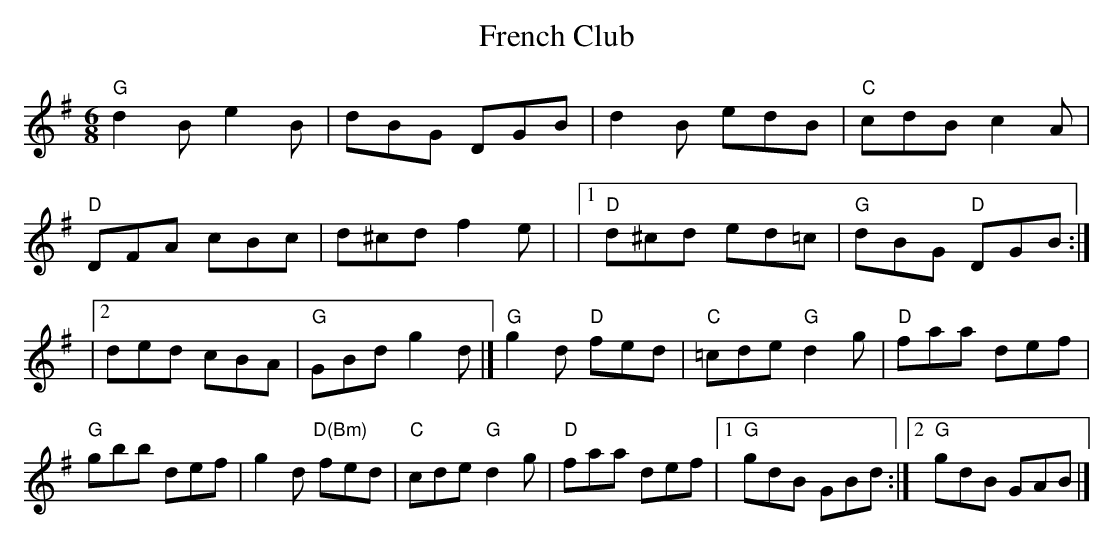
X:1
T:French Club
M:6/8
L:1/8
K:G
"G"d2 Be2 B | dBG DGB | d2 B edB | "C"cdB c2 A |!
"D"DFA cBc | d^cd f2 e| |1"D" d^cd ed=c | "G"dBG "D"DGB:|]!
|2 ded cBA | "G" GBd g2 d|] "G"g2 d "D" fed | "C" =cde "G" d2 g | "D" faa def |!
"G" gbb def | g2 d "D(Bm)" fed | "C"cde "G" d2 g |"D" faa def |1"G"gdB GBd:|2 "G" gdB GAB|]!
